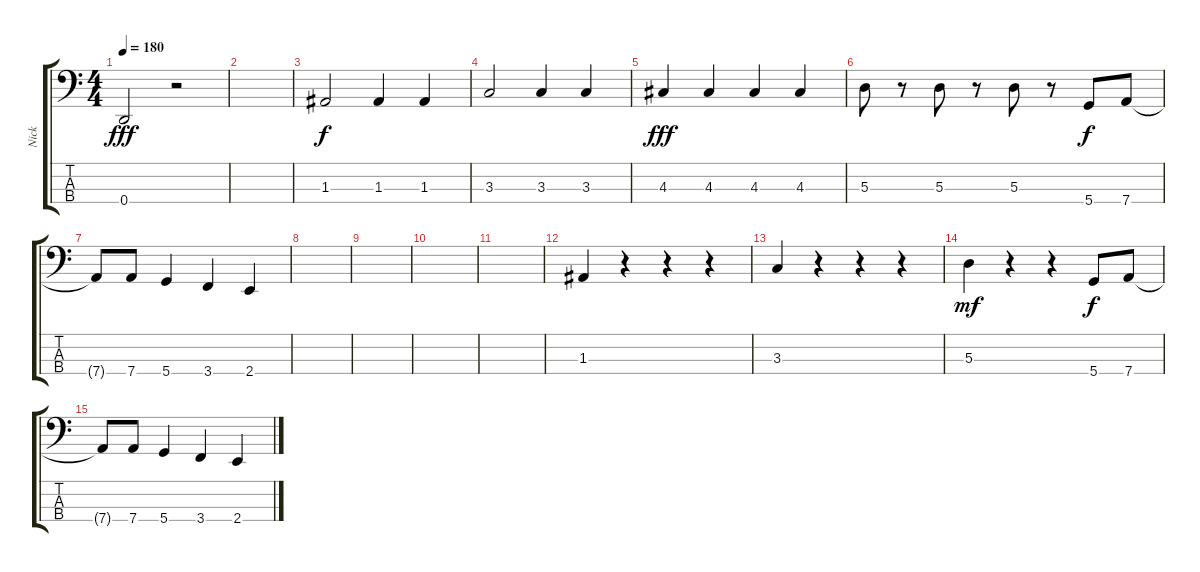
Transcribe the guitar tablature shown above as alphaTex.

\track ("Nick" "Nick") {instrument electricbassfinger}
\staff {score tabs}
\tuning (G2 D2 A1 D1) {hide}
\ts (4 4)
\tempo 180
\clef f4
\ks c
0.4.2{dy fff} r.2 |
|
1.3.2{dy f} 1.3.4 1.3.4 |
3.3.2 3.3.4 3.3.4 |
4.3.4{dy fff} 4.3.4 4.3.4 4.3.4 |
5.3.8 r.8 5.3.8 r.8 5.3.8 r.8 5.4.8{dy f} 7.4.8 |
7.4{t}.8 7.4.8 5.4.4 3.4.4 2.4.4 |
|
|
|
|
1.3.4 r.4 r.4 r.4 |
3.3.4 r.4 r.4 r.4 |
5.3.4{dy mf} r.4 r.4 5.4.8{dy f} 7.4.8 |
7.4{t}.8 7.4.8 5.4.4 3.4.4 2.4.4
